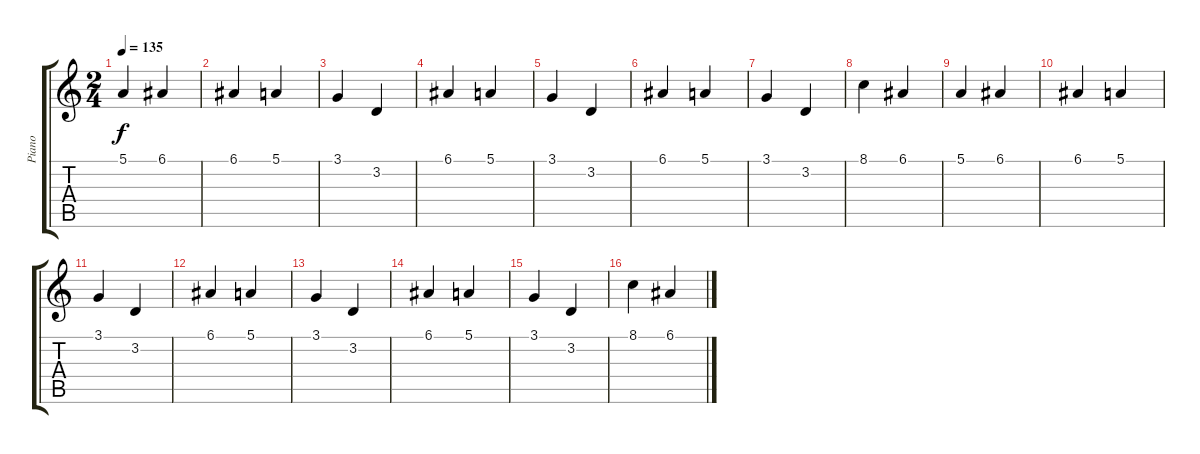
\track ("Piano" "Piano") {instrument electricpiano1}
\staff {score tabs}
\tuning (E4 B3 G3 D3 A2 E2) {hide}
\ts (2 4)
\tempo 135
\clef g2
\ks c
5.1.4{dy f} 6.1.4 |
6.1.4 5.1.4 |
3.1.4 3.2.4 |
6.1.4 5.1.4 |
3.1.4 3.2.4 |
6.1.4 5.1.4 |
3.1.4 3.2.4 |
8.1.4 6.1.4 |
5.1.4 6.1.4 |
6.1.4 5.1.4 |
3.1.4 3.2.4 |
6.1.4 5.1.4 |
3.1.4 3.2.4 |
6.1.4 5.1.4 |
3.1.4 3.2.4 |
8.1.4 6.1.4
